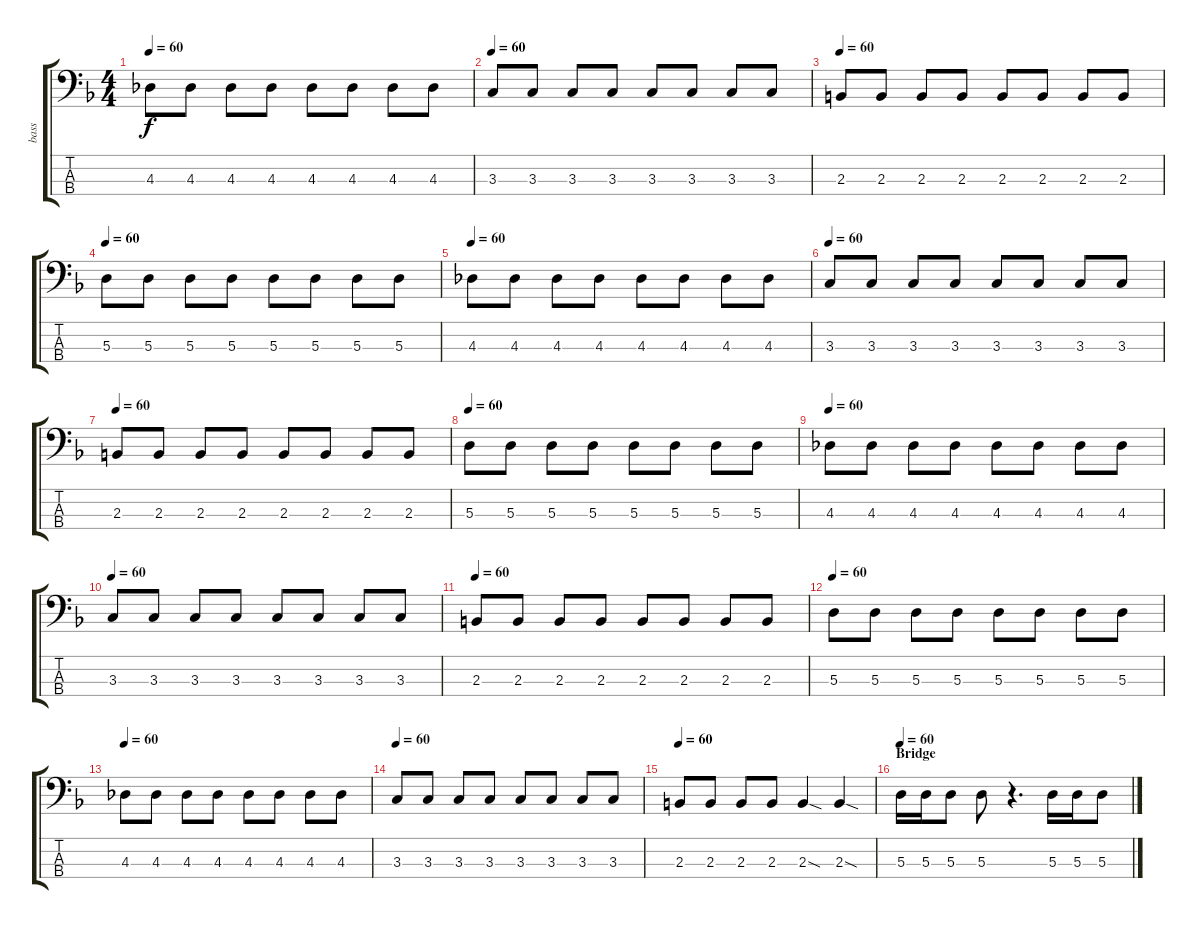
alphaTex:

\track ("bass" "bass") {instrument slapbass2}
\staff {score tabs}
\tuning (G2 D2 A1 E1) {hide}
\ts (4 4)
\tempo 60
\clef f4
\ks dminor
4.3.8{dy f} 4.3.8 4.3.8 4.3.8 4.3.8 4.3.8 4.3.8 4.3.8 |
\tempo 60
3.3.8 3.3.8 3.3.8 3.3.8 3.3.8 3.3.8 3.3.8 3.3.8 |
\tempo 60
2.3.8 2.3.8 2.3.8 2.3.8 2.3.8 2.3.8 2.3.8 2.3.8 |
\tempo 60
5.3.8 5.3.8 5.3.8 5.3.8 5.3.8 5.3.8 5.3.8 5.3.8 |
\tempo 60
4.3.8 4.3.8 4.3.8 4.3.8 4.3.8 4.3.8 4.3.8 4.3.8 |
\tempo 60
3.3.8 3.3.8 3.3.8 3.3.8 3.3.8 3.3.8 3.3.8 3.3.8 |
\tempo 60
2.3.8 2.3.8 2.3.8 2.3.8 2.3.8 2.3.8 2.3.8 2.3.8 |
\tempo 60
5.3.8 5.3.8 5.3.8 5.3.8 5.3.8 5.3.8 5.3.8 5.3.8 |
\tempo 60
4.3.8 4.3.8 4.3.8 4.3.8 4.3.8 4.3.8 4.3.8 4.3.8 |
\tempo 60
3.3.8 3.3.8 3.3.8 3.3.8 3.3.8 3.3.8 3.3.8 3.3.8 |
\tempo 60
2.3.8 2.3.8 2.3.8 2.3.8 2.3.8 2.3.8 2.3.8 2.3.8 |
\tempo 60
5.3.8 5.3.8 5.3.8 5.3.8 5.3.8 5.3.8 5.3.8 5.3.8 |
\tempo 60
4.3.8 4.3.8 4.3.8 4.3.8 4.3.8 4.3.8 4.3.8 4.3.8 |
\tempo 60
3.3.8 3.3.8 3.3.8 3.3.8 3.3.8 3.3.8 3.3.8 3.3.8 |
\tempo 60
2.3.8 2.3.8 2.3.8 2.3.8 2.3{sod}.4 2.3{sod}.4 |
\section ("" "Bridge")
\tempo 60
5.3.16 5.3.16 5.3.8 5.3.8 r.4{d} 5.3.16 5.3.16 5.3.8
